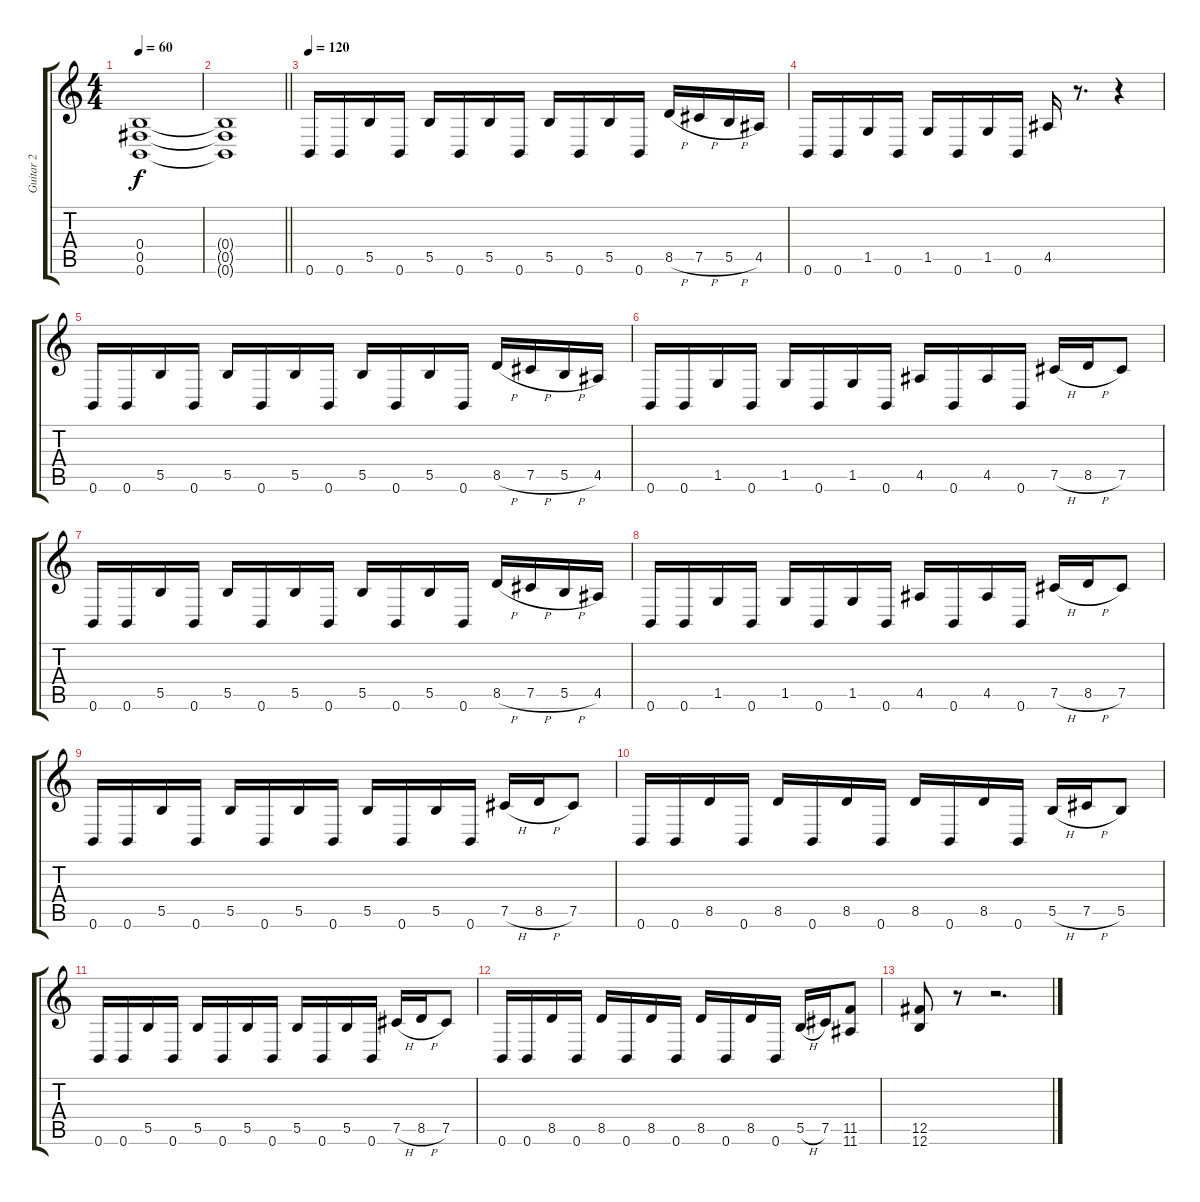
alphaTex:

\track ("Guitar 2" "Guitar 2") {instrument distortionguitar}
\staff {score tabs}
\tuning (Db4 Ab3 E3 B2 Gb2 B1) {hide}
\ts (4 4)
\tempo 60
\clef g2
\ks c
(0.4 0.5 0.6).1{dy f} |
\barLineRight lightlight
(0.4{t} 0.5{t} 0.6{t}).1 |
\section ("" "")
\tempo 120
0.6.16 0.6.16 5.5.16 0.6.16 5.5.16 0.6.16 5.5.16 0.6.16 5.5.16 0.6.16 5.5.16 0.6.16 8.5{h}.16 7.5{h}.16 5.5{h}.16 4.5.16 |
0.6.16 0.6.16 1.5.16 0.6.16 1.5.16 0.6.16 1.5.16 0.6.16 4.5.16 r.8{d} r.4 |
0.6.16 0.6.16 5.5.16 0.6.16 5.5.16 0.6.16 5.5.16 0.6.16 5.5.16 0.6.16 5.5.16 0.6.16 8.5{h}.16 7.5{h}.16 5.5{h}.16 4.5.16 |
0.6.16 0.6.16 1.5.16 0.6.16 1.5.16 0.6.16 1.5.16 0.6.16 4.5.16 0.6.16 4.5.16 0.6.16 7.5{h}.16 8.5{h}.16 7.5.8 |
0.6.16 0.6.16 5.5.16 0.6.16 5.5.16 0.6.16 5.5.16 0.6.16 5.5.16 0.6.16 5.5.16 0.6.16 8.5{h}.16 7.5{h}.16 5.5{h}.16 4.5.16 |
0.6.16 0.6.16 1.5.16 0.6.16 1.5.16 0.6.16 1.5.16 0.6.16 4.5.16 0.6.16 4.5.16 0.6.16 7.5{h}.16 8.5{h}.16 7.5.8 |
0.6.16 0.6.16 5.5.16 0.6.16 5.5.16 0.6.16 5.5.16 0.6.16 5.5.16 0.6.16 5.5.16 0.6.16 7.5{h}.16 8.5{h}.16 7.5.8 |
0.6.16 0.6.16 8.5.16 0.6.16 8.5.16 0.6.16 8.5.16 0.6.16 8.5.16 0.6.16 8.5.16 0.6.16 5.5{h}.16 7.5{h}.16 5.5.8 |
0.6.16 0.6.16 5.5.16 0.6.16 5.5.16 0.6.16 5.5.16 0.6.16 5.5.16 0.6.16 5.5.16 0.6.16 7.5{h}.16 8.5{h}.16 7.5.8 |
0.6.16 0.6.16 8.5.16 0.6.16 8.5.16 0.6.16 8.5.16 0.6.16 8.5.16 0.6.16 8.5.16 0.6.16 5.5{h}.16 7.5.16 (11.5 11.6).8 |
(12.5 12.6).8 r.8 r.2{d}
